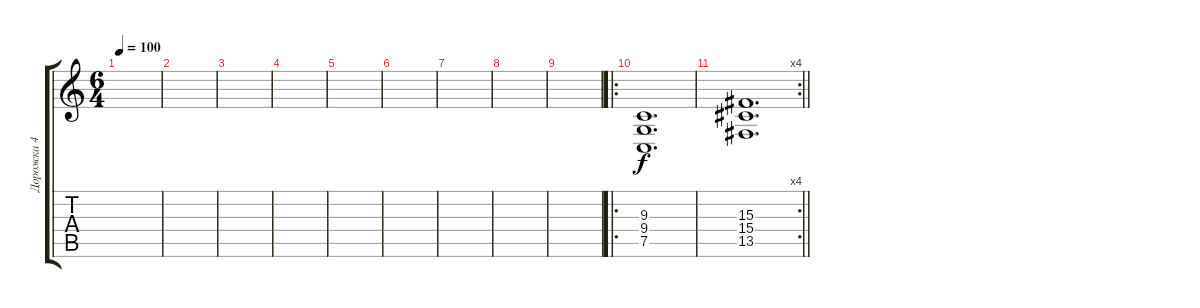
\track ("Дорожка 4" "Дорожка 4") {instrument stringensemble1}
\staff {score tabs}
\tuning (C4 G3 Eb3 Bb2 F2 C2) {hide}
\ts (6 4)
\tempo 100
\clef g2
\ks c
|
|
|
|
|
|
|
|
|
\ro
(9.3 9.4 7.5).1{d} |
\rc 4
\barLineRight lightlight
(15.3 15.4 13.5).1{d}
